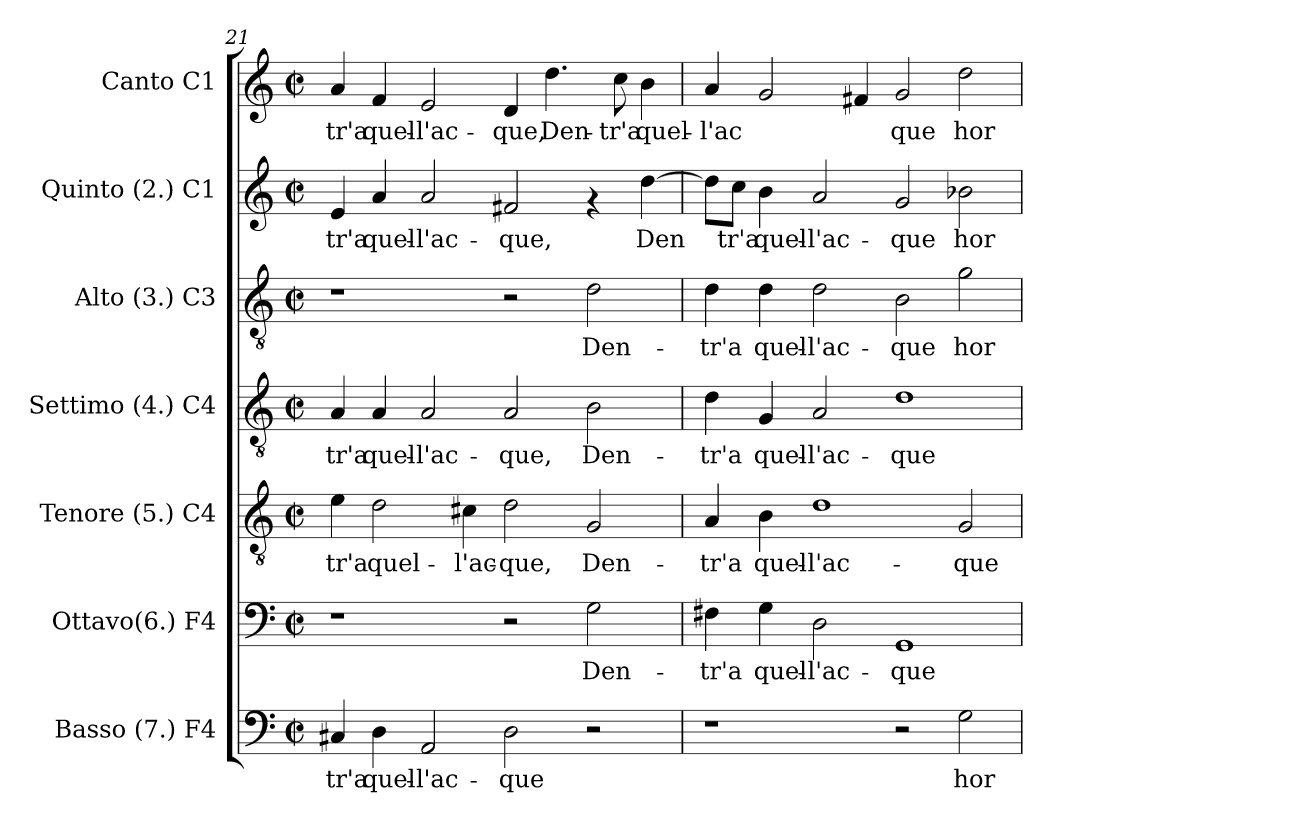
**kern	**text	**kern	**text	**kern	**text	**kern	**text	**kern	**text	**kern	**text	**kern	**text
*part7	*part7	*part6	*part6	*part5	*part5	*part4	*part4	*part3	*part3	*part2	*part2	*part1	*part1
*staff7	*staff7	*staff6	*staff6	*staff5	*staff5	*staff4	*staff4	*staff3	*staff3	*staff2	*staff2	*staff1	*staff1
*I"Basso (7.)  F4	*	*I"Ottavo(6.)  F4	*	*I"Tenore (5.)  C4	*	*I"Settimo (4.)  C4	*	*I"Alto (3.)  C3	*	*I"Quinto (2.)  C1	*	*I"Canto  C1	*
*	*	*	*	*I'T	*	*	*	*I'A	*	*	*	*I'C	*
!!LO:PB:g=z
*clefF4	*	*clefF4	*	*clefGv2	*	*clefGv2	*	*clefGv2	*	*clefG2	*	*clefG2	*
*k[]	*	*k[]	*	*k[]	*	*k[]	*	*k[]	*	*k[]	*	*k[]	*
*C:	*	*C:	*	*C:	*	*C:	*	*C:	*	*C:	*	*C:	*
*M2/2	*	*M2/2	*	*M2/2	*	*M2/2	*	*M2/2	*	*M2/2	*	*M2/2	*
*met(c|)	*	*met(c|)	*	*met(c|)	*	*met(c|)	*	*met(c|)	*	*met(c|)	*	*met(c|)	*
=21	=21	=21	=21	=21	=21	=21	=21	=21	=21	=21	=21	=21	=21
!	!LO:LY:b:cj	!	!	!	!LO:LY:b:cj	!	!LO:LY:b:cj	!	!	!	!LO:LY:b:cj	!	!LO:LY:b:cj
4C#X/	-tr'a	1r	.	4e\	-tr'a	4A/	-tr'a	1r	.	4e/	-tr'a	4a/	-tr'a
!	!LO:LY:b:cj	!	!	!	!LO:LY:b:cj	!	!LO:LY:b:cj	!	!	!	!LO:LY:b:cj	!	!LO:LY:b:cj
4D\	quel-	.	.	2d\	quel-	4A/	quel-	.	.	4a/	quel-	4f/	quel-
!	!LO:LY:b:cj	!	!	!	!	!	!LO:LY:b:cj	!	!	!	!LO:LY:b:cj	!	!LO:LY:b:cj
2AA/	-l'ac-	.	.	.	.	2A/	-l'ac-	.	.	2a/	-l'ac-	2e/	-l'ac-
!	!	!	!	!	!LO:LY:b:cj	!	!	!	!	!	!	!	!
.	.	.	.	4c#X\	-l'ac-	.	.	.	.	.	.	.	.
!	!LO:LY:b:cj	!	!	!	!LO:LY:b:cj	!	!LO:LY:b:cj	!	!	!	!LO:LY:b:cj	!	!LO:LY:b:cj
2D\	-que	2r	.	2d\	-que,	2A/	-que,	2r	.	2f#X/	-que,	4d/	-que,
!	!	!	!	!	!	!	!	!	!	!	!	!	!LO:LY:b:cj
.	.	.	.	.	.	.	.	.	.	.	.	4.dd\	Den-
!	!	!	!LO:LY:b:cj	!	!LO:LY:b:cj	!	!LO:LY:b:cj	!	!LO:LY:b:cj	!	!	!	!
2r	.	2G\	Den-	2G/	Den-	2B\	Den-	2d\	Den-	4rf	.	.	.
!	!	!	!	!	!	!	!	!	!	!	!	!	!LO:LY:b:cj
.	.	.	.	.	.	.	.	.	.	.	.	8cc\	-tr'a
!	!	!	!	!	!	!	!	!	!	!	!LO:LY:b:cj	!	!LO:LY:b:cj
.	.	.	.	.	.	.	.	.	.	[>4dd\	Den-	4b\	quel-
=22	=22	=22	=22	=22	=22	=22	=22	=22	=22	=22	=22	=22	=22
!	!	!	!LO:LY:b:cj	!	!LO:LY:b:cj	!	!LO:LY:b:cj	!	!LO:LY:b:cj	!	!LO:LY:b:cj	!	!LO:LY:b:cj
1r	.	4F#X\	-tr'a	4A/	-tr'a	4d\	-tr'a	4d\	-tr'a	8dd\L]	--	4a/	-l'ac-
!	!	!	!	!	!	!	!	!	!	!	!LO:LY:b:cj	!	!
.	.	.	.	.	.	.	.	.	.	8cc\J	-tr'a	.	.
!	!	!	!LO:LY:b:cj	!	!LO:LY:b:cj	!	!LO:LY:b:cj	!	!LO:LY:b:cj	!	!LO:LY:b:cj	!	!LO:LY:b:cj
.	.	4G\	quel-	4B\	quel-	4G/	quel-	4d\	quel-	4b\	quel-	2g/	--
!	!	!	!LO:LY:b:cj	!	!LO:LY:b:cj	!	!LO:LY:b:cj	!	!LO:LY:b:cj	!	!LO:LY:b:cj	!	!
.	.	2D\	-l'ac-	1d	-l'ac-	2A/	-l'ac-	2d\	-l'ac-	2a/	-l'ac-	.	.
!	!	!	!	!	!	!	!	!	!	!	!	!	!LO:LY:b:cj
.	.	.	.	.	.	.	.	.	.	.	.	4f#/	--
!	!	!	!LO:LY:b:cj	!	!	!	!LO:LY:b:cj	!	!LO:LY:b:cj	!	!LO:LY:b:cj	!	!LO:LY:b:cj
2r	.	1GG	-que	.	.	1d	-que	2B\	-que	2g/	-que	2g/	-que
!	!LO:LY:b:cj	!	!	!	!LO:LY:b:cj	!	!	!	!LO:LY:b:cj	!	!LO:LY:b:cj	!	!LO:LY:b:cj
2G\	hor	.	.	2G/	-que	.	.	2g\	hor	2b-X\	hor	2dd\	hor
=	=	=	=	=	=	=	=	=	=	=	=	=	=
*-	*-	*-	*-	*-	*-	*-	*-	*-	*-	*-	*-	*-	*-
